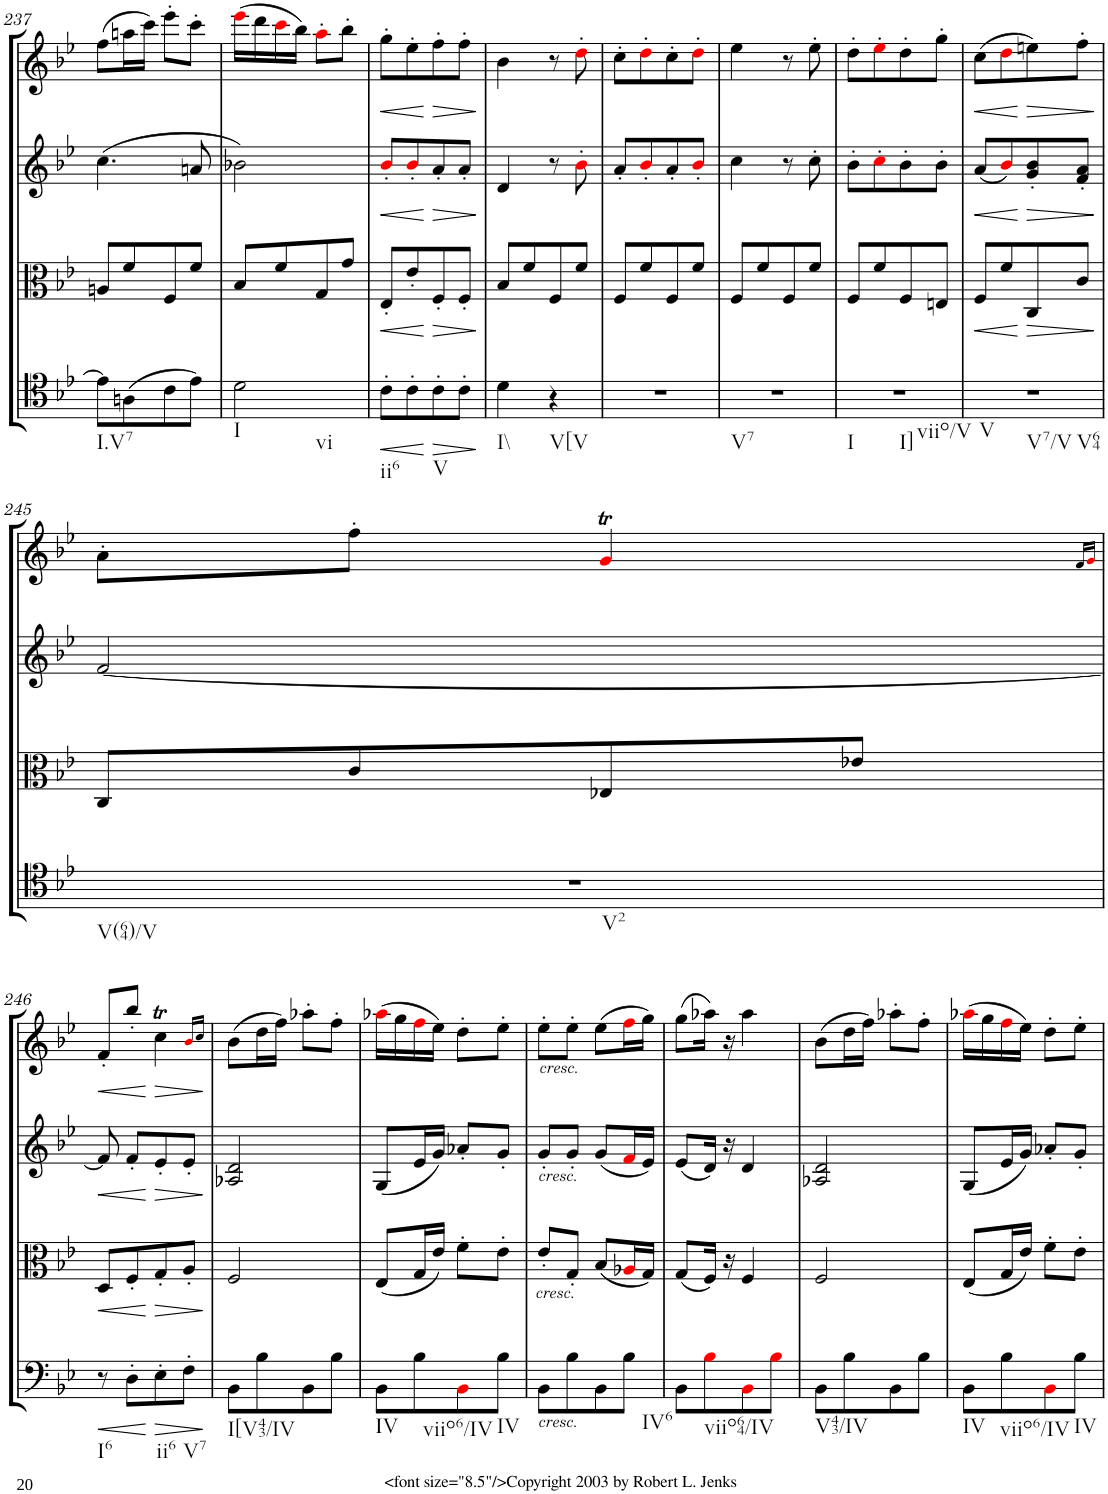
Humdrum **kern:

**kern	**dynam	**kern	**dynam	**kern	**dynam	**kern	**dynam
*part4	*part4	*part3	*part3	*part2	*part2	*part1	*part1
*staff4	*staff4	*staff3	*staff3	*staff2	*staff2	*staff1	*staff1
*I"Cello	*	*I"Viola	*	*I"2nd Violin	*	*I"1st Violin	*
*	*	*I'Vla	*	*I'Vln	*	*I'Vln	*
!!LO:PB:g=z
*clefF4	*	*clefC3	*	*clefG2	*	*clefG2	*
*k[b-e-]	*	*k[b-e-]	*	*k[b-e-]	*	*k[b-e-]	*
*B-:	*	*B-:	*	*B-:	*	*B-:	*
*M2/4	*	*M2/4	*	*M2/4	*	*M2/4	*
=237	=237	=237	=237	=237	=237	=237	=237
!LO:TX:b:t=I.V7	!	!	!	!	!	!	!
8e-\L]	.	8An/L	.	(4.cc\	.	(8ff\L	.
(8An\	.	8f/	.	.	.	16aan\L	.
.	.	.	.	.	.	16ccc\JJ)	.
8c\	.	8F/	.	.	.	8eee-'\L	.
8e-\J)	.	8f/J	.	8an/	.	8ccc'\J	.
=238	=238	=238	=238	=238	=238	=238	=238
!LO:TX:b:t=I	!	!	!	!	!	!	!
!LO:TX:b:t=vi	!	!	!	!	!	!	!
2d\	.	8B-/L	.	2b-X\)	.	(16eee-i\LL	.
.	.	.	.	.	.	16ddd\	.
.	.	8f/	.	.	.	16ccci\	.
.	.	.	.	.	.	16bb-\JJ)	.
.	.	8G/	.	.	.	8aa'i\L	.
.	.	8g/J	.	.	.	8bb-'\J	.
=239	=239	=239	=239	=239	=239	=239	=239
!LO:TX:b:t=ii6	!	!	!	!	!	!	!
!	!LO:HP:b	!	!LO:HP:b	!	!LO:HP:b	!	!LO:HP:b
8c'\L	<	8E-'/L	<	8b-'i/L	<	8gg'\L	<
8c'\	.	8e-'/	.	8b-'i/	.	8ee-'\	.
!LO:TX:b:t=V	!	!	!	!	!	!	!
!	!LO:HP:n=1:b	!	!LO:HP:n=1:b	!	!LO:HP:n=1:b	!	!LO:HP:n=1:b
8c'\	[ >	8F'/	[ >	8a'/	[ >	8ff'\	[ >
8c'\J	.	8F'/J	.	8a'/J	.	8ff'\J	.
.	]	.	]	.	]	.	]
=240	=240	=240	=240	=240	=240	=240	=240
!LO:TX:b:t=I\\	!	!	!	!	!	!	!
4d\	.	8B-/L	.	4d/	.	4b-\	.
.	.	8f/	.	.	.	.	.
!LO:TX:b:t=V[V	!	!	!	!	!	!	!
4r	.	8F/	.	8r	.	8r	.
.	.	8f/J	.	8b-'i\	.	8dd'i\	.
=241	=241	=241	=241	=241	=241	=241	=241
2r	.	8F/L	.	8a'/L	.	8cc'\L	.
.	.	8f/	.	8b-'i/	.	8dd'i\	.
.	.	8F/	.	8a'/	.	8cc'\	.
.	.	8f/J	.	8b-'i/J	.	8dd'i\J	.
=242	=242	=242	=242	=242	=242	=242	=242
!LO:TX:b:t=V7	!	!	!	!	!	!	!
2r	.	8F/L	.	4cc\	.	4ee-\	.
.	.	8f/	.	.	.	.	.
.	.	8F/	.	8r	.	8r	.
.	.	8f/J	.	8cc'\	.	8ee-'\	.
=243	=243	=243	=243	=243	=243	=243	=243
!LO:TX:b:t=I	!	!	!	!	!	!	!
!LO:TX:b:t=I]	!	!	!	!	!	!	!
!LO:TX:b:t=viio/V	!	!	!	!	!	!	!
2r	.	8F/L	.	8b-'\L	.	8dd'\L	.
.	.	8f/	.	8cc'i\	.	8ee-'i\	.
.	.	8F/	.	8b-'\	.	8dd'\	.
.	.	8En/J	.	8b-'\J	.	8gg'\J	.
=244	=244	=244	=244	=244	=244	=244	=244
!LO:TX:b:t=V	!	!	!	!	!	!	!
!LO:TX:b:t=V7/V	!	!	!	!	!	!	!
!LO:TX:b:t=V64	!	!	!	!	!	!	!
!	!	!	!LO:HP:b	!	!LO:HP:b	!	!LO:HP:b
2r	.	8F/L	<	(8a/L	<	(8cc\L	<
.	.	8f/	.	8b-i/)	.	8ddi\	.
!	!	!	!LO:HP:n=1:b	!	!LO:HP:n=1:b	!	!LO:HP:n=1:b
.	.	8C/	[ >	8g/' 8b-/'	[ >	8een\)	[ >
.	.	8c/J	.	8f/' 8a/'J	.	8ff'\J	.
.	.	.	]	.	]	.	]
!!LO:LB:g=z
=245	=245	=245	=245	=245	=245	=245	=245
!LO:TX:b:t=V(64)/V	!	!	!	!	!	!	!
!LO:TX:b:t=V2	!	!	!	!	!	!	!
2r	.	8C/L	.	[2f/	.	8a'\L	.
.	.	8c/	.	.	.	8ff'\J	.
.	.	8E-X/	.	.	.	4gTi/	.
.	.	8e-X/J	.	.	.	.	.
.	.	.	.	.	.	16qf/LL	.
.	.	.	.	.	.	16qgi/JJ	.
!!LO:LB:g=z
=246	=246	=246	=246	=246	=246	=246	=246
!LO:TX:b:t=I6	!	!	!	!	!	!	!
!	!LO:HP:b	!	!LO:HP:b	!	!LO:HP:b	!	!LO:HP:b
8r	<	8D/L	<	8f/]	<	8f'/L	<
8D'\L	.	8F'/	.	8f'/L	.	8bb-'/J	.
!LO:TX:b:t=ii6	!	!	!	!	!	!	!
!	!LO:HP:n=1:b	!	!LO:HP:n=1:b	!	!LO:HP:n=1:b	!	!LO:HP:n=1:b
8E-'\	[ >	8G'/	[ >	8e-'/	[ >	4ccT\	[ >
!LO:TX:b:t=V7	!	!	!	!	!	!	!
8F'\J	.	8A'/J	.	8e-'/J	.	.	.
.	.	.	.	.	.	16qb-i/LL	.
.	.	.	.	.	.	16qcc/JJ	.
.	]	.	]	.	]	.	]
=247	=247	=247	=247	=247	=247	=247	=247
!LO:TX:b:t=I[V43/IV	!	!	!	!	!	!	!
8BB-\L	.	2F/	.	2A-X/ 2d/	.	(8b-\L	.
8B-\	.	.	.	.	.	16dd\L	.
.	.	.	.	.	.	16ff\JJ)	.
8BB-\	.	.	.	.	.	8aa-X'\L	.
8B-\J	.	.	.	.	.	8ff'\J	.
=248	=248	=248	=248	=248	=248	=248	=248
!LO:TX:b:t=IV	!	!	!	!	!	!	!
8BB-\L	.	(8E-/L	.	(8G/L	.	(16aa-Xi\LL	.
.	.	.	.	.	.	16gg\	.
8B-\	.	16G/L	.	16e-/L	.	16ffi\	.
.	.	16e-/JJ)	.	16g/JJ)	.	16ee-\JJ)	.
!LO:TX:b:t=viio6/IV	!	!	!	!	!	!	!
8BB-i\	.	8f'\L	.	8a-X'/L	.	8dd'\L	.
!LO:TX:b:t=IV	!	!	!	!	!	!	!
8B-\J	.	8e-'\J	.	8g'/J	.	8ee-'\J	.
=249	=249	=249	=249	=249	=249	=249	=249
!	!	!	!	!	!	!LO:TX:b:i:t=cresc.	!
!	!	!	!	!LO:TX:b:i:t=cresc.	!	!	!
!	!	!LO:TX:b:i:t=cresc.	!	!	!	!	!
!LO:TX:b:i:t=cresc.	!	!	!	!	!	!	!
8BB-\L	.	8e-'/L	.	8g'/L	.	8ee-'\L	.
8B-\	.	8G'/J	.	8g'/J	.	8ee-'\J	.
8BB-\	.	(8B-/L	.	(8g/L	.	(8ee-\L	.
!LO:TX:b:t=IV6	!	!	!	!	!	!	!
8B-\J	.	16A-Xi/L	.	16fi/L	.	16ffi\L	.
.	.	16G/JJ)	.	16e-/JJ)	.	16gg\JJ)	.
=250	=250	=250	=250	=250	=250	=250	=250
8BB-\L	.	(8G/L	.	(8e-/L	.	(8gg\L	.
!LO:TX:b:t=viio64/IV	!	!	!	!	!	!	!
8B-i\	.	16F/Jk)	.	16d/Jk)	.	16aa-X\Jk)	.
.	.	16r	.	16r	.	16r	.
8BB-i\	.	4F/	.	4d/	.	4aa-\	.
8B-i\J	.	.	.	.	.	.	.
=251	=251	=251	=251	=251	=251	=251	=251
!LO:TX:b:t=V43/IV	!	!	!	!	!	!	!
8BB-\L	.	2F/	.	2A-X/ 2d/	.	(8b-\L	.
8B-\	.	.	.	.	.	16dd\L	.
.	.	.	.	.	.	16ff\JJ)	.
8BB-\	.	.	.	.	.	8aa-X'\L	.
8B-\J	.	.	.	.	.	8ff'\J	.
=252	=252	=252	=252	=252	=252	=252	=252
!LO:TX:b:t=IV	!	!	!	!	!	!	!
8BB-\L	.	(8E-/L	.	(8G/L	.	(16aa-Xi\LL	.
.	.	.	.	.	.	16gg\	.
8B-\	.	16G/L	.	16e-/L	.	16ffi\	.
.	.	16e-/JJ)	.	16g/JJ)	.	16ee-\JJ)	.
!LO:TX:b:t=viio6/IV	!	!	!	!	!	!	!
8BB-i\	.	8f'\L	.	8a-X'/L	.	8dd'\L	.
!LO:TX:b:t=IV	!	!	!	!	!	!	!
8B-\J	.	8e-'\J	.	8g'/J	.	8ee-'\J	.
=	=	=	=	=	=	=	=
*-	*-	*-	*-	*-	*-	*-	*-
